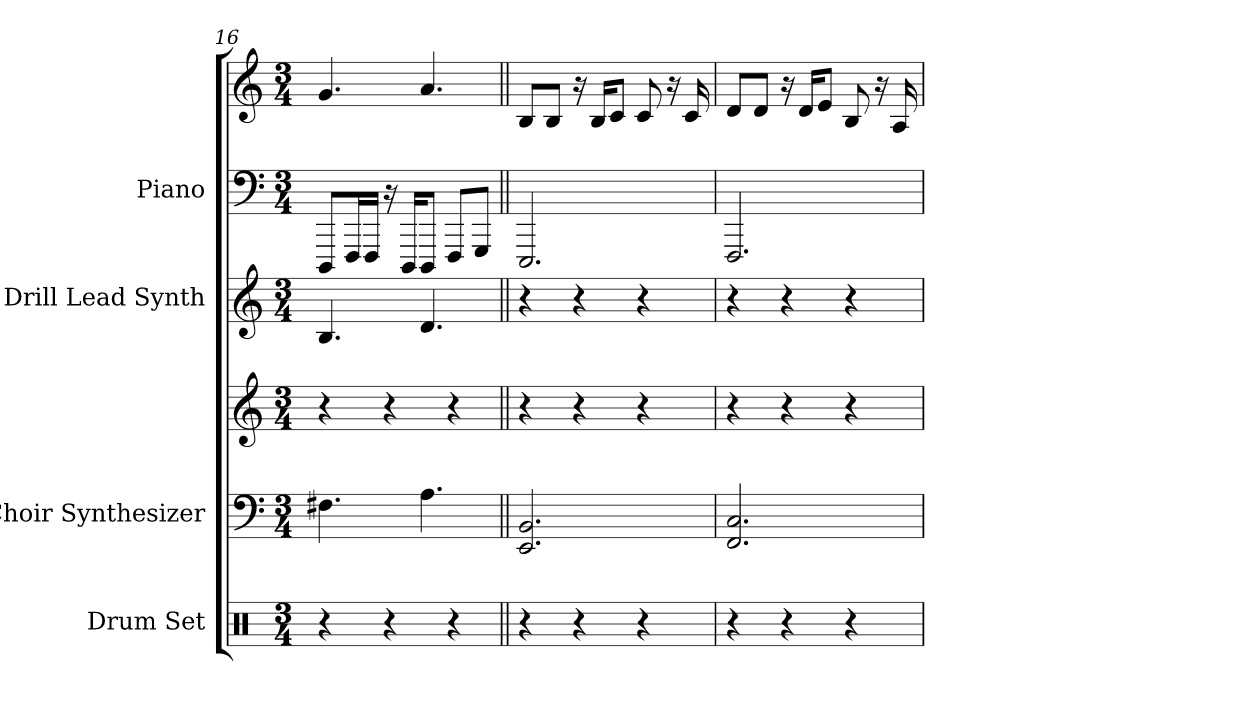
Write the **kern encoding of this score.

**kern	**kern	**kern	**kern	**kern	**kern
*part4	*part3	*part3	*part2	*part1	*part1
*staff6	*staff5	*staff4	*staff3	*staff2	*staff1
*I"Drum Set	*I"Choir Synthesizer	*	*I"Drill Lead Synth	*I"Piano	*
*I'Drums	*I'Synth.	*	*I'Drl. LS	*I'Pno.	*
*clefX	*clefF4	*clefG2	*clefG2	*clefF4	*clefG2
*k[]	*k[]	*k[]	*k[]	*k[]	*k[]
*M3/4	*M3/4	*M3/4	*M3/4	*M3/4	*M3/4
=16	=16	=16	=16	=16	=16
4r	4.F#X	4r	4.B	8DDDL	4.g
.	.	.	.	16FFFL	.
.	.	.	.	16FFFJJ	.
4r	.	4r	.	16r	.
.	.	.	.	16DDDKL	.
.	4.A	.	4.d	8DDDJ	4.a
4r	.	4r	.	8FFFL	.
.	.	.	.	8GGGJ	.
=17||	=17||	=17||	=17||	=17||	=17||
4r	2.EE 2.BB	4r	4r	2.EEE	8BL
.	.	.	.	.	8BJ
4r	.	4r	4r	.	16r
.	.	.	.	.	16BKL
.	.	.	.	.	8cJ
4r	.	4r	4r	.	8c
.	.	.	.	.	16r
.	.	.	.	.	16c
=18	=18	=18	=18	=18	=18
4r	2.FF 2.C	4r	4r	2.FFF	8dL
.	.	.	.	.	8dJ
4r	.	4r	4r	.	16r
.	.	.	.	.	16dKL
.	.	.	.	.	8eJ
4r	.	4r	4r	.	8B
.	.	.	.	.	16r
.	.	.	.	.	16A
=	=	=	=	=	=
*-	*-	*-	*-	*-	*-
